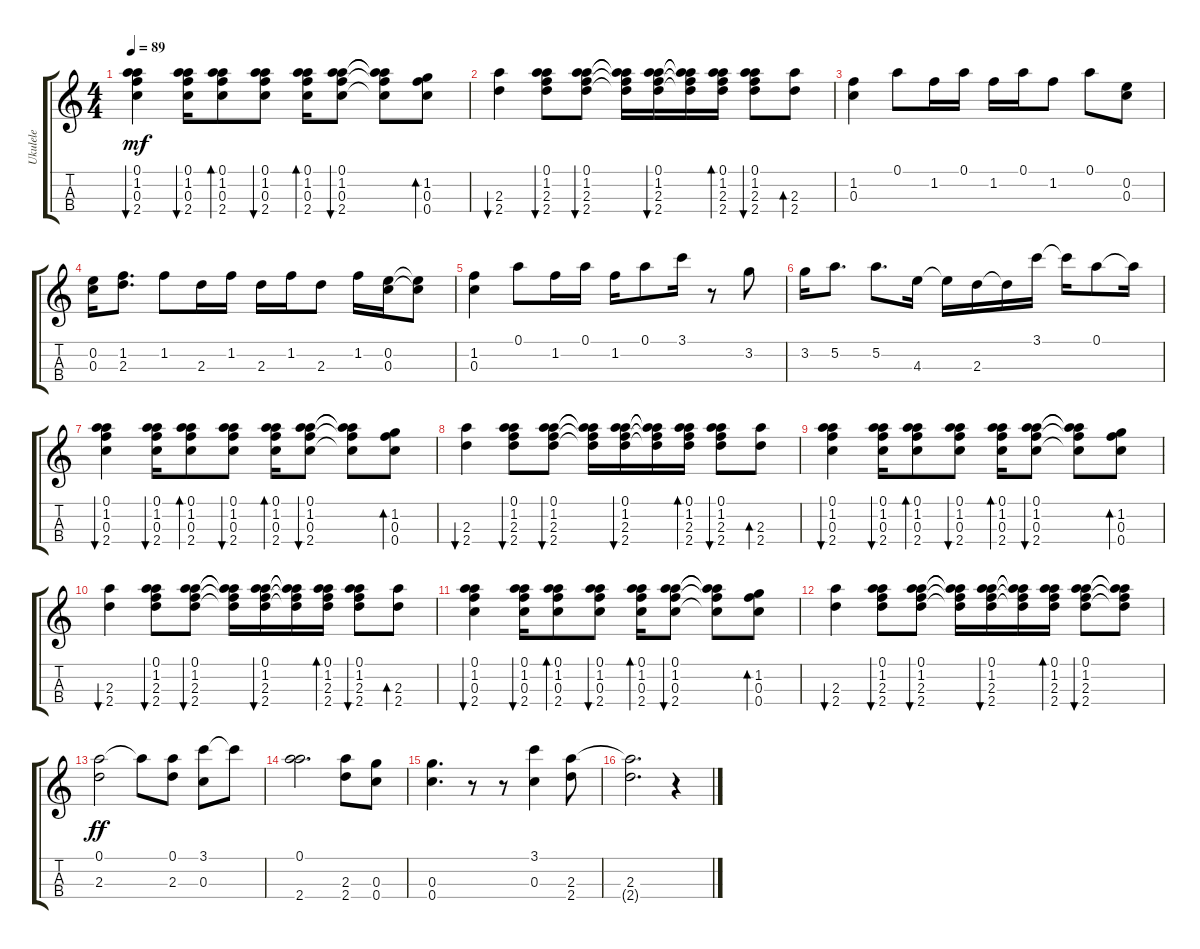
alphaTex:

\track ("Ukulele" "Ukulele") {instrument acousticguitarnylon}
\staff {score tabs}
\tuning (A4 E4 C4 G4) {hide}
\ts (4 4)
\tempo 89
\clef g2
\ks c
(0.1 1.2 0.3 2.4).4{bu 30 dy mf} (0.1 1.2 0.3 2.4).16{bu 30} (0.1 1.2 0.3 2.4).8{bd 30} (0.1 1.2 0.3 2.4).8{bu 30} (0.1 1.2 0.3 2.4).16{bd 30} (0.1 1.2 0.3 2.4).8{bu 30} (0.1{t} 1.2{t} 0.3{t} 2.4{t}).8 (1.2 0.3 0.4).8{bd 30} |
(2.3 2.4).4{bu 30} (0.1 1.2 2.3 2.4).8{bu 30} (0.1 1.2 2.3 2.4).8{bu 30} (0.1{t} 1.2{t} 2.3{t} 2.4{t}).16 (0.1 1.2 2.3 2.4).16{bu 30} (0.1{t} 1.2{t} 2.3{t} 2.4{t}).16 (0.1 1.2 2.3 2.4).16{bd 30} (0.1 1.2 2.3 2.4).8{bu 30} (2.3 2.4).8{bd 30} |
(1.2 0.3).4 0.1.8 1.2.16 0.1.16 1.2.16 0.1.16 1.2.8 0.1.8 (0.2 0.3).8 |
(0.2 0.3).16 (1.2 2.3).8{d} 1.2.8 2.3.16 1.2.16 2.3.16 1.2.16 2.3.8 1.2.16 (0.2 0.3).16 (0.2{t} 0.3{t}).8 |
(1.2 0.3).4 0.1.8 1.2.16 0.1.16 1.2.16 0.1.8 3.1.16 r.8 3.2.8 |
3.2.16 5.2.8{d} 5.2.8{d} 4.3.16 4.3{t}.16 2.3.16 2.3{t}.16 3.1.16 3.1{t}.16 0.1.8 0.1{t}.16 |
(0.1 1.2 0.3 2.4).4{bu 30} (0.1 1.2 0.3 2.4).16{bu 30} (0.1 1.2 0.3 2.4).8{bd 30} (0.1 1.2 0.3 2.4).8{bu 30} (0.1 1.2 0.3 2.4).16{bd 30} (0.1 1.2 0.3 2.4).8{bu 30} (0.1{t} 1.2{t} 0.3{t} 2.4{t}).8 (1.2 0.3 0.4).8{bd 30} |
(2.3 2.4).4{bu 30} (0.1 1.2 2.3 2.4).8{bu 30} (0.1 1.2 2.3 2.4).8{bu 30} (0.1{t} 1.2{t} 2.3{t} 2.4{t}).16 (0.1 1.2 2.3 2.4).16{bu 30} (0.1{t} 1.2{t} 2.3{t} 2.4{t}).16 (0.1 1.2 2.3 2.4).16{bd 30} (0.1 1.2 2.3 2.4).8{bu 30} (2.3 2.4).8{bd 30} |
(0.1 1.2 0.3 2.4).4{bu 30} (0.1 1.2 0.3 2.4).16{bu 30} (0.1 1.2 0.3 2.4).8{bd 30} (0.1 1.2 0.3 2.4).8{bu 30} (0.1 1.2 0.3 2.4).16{bd 30} (0.1 1.2 0.3 2.4).8{bu 30} (0.1{t} 1.2{t} 0.3{t} 2.4{t}).8 (1.2 0.3 0.4).8{bd 30} |
(2.3 2.4).4{bu 30} (0.1 1.2 2.3 2.4).8{bu 30} (0.1 1.2 2.3 2.4).8{bu 30} (0.1{t} 1.2{t} 2.3{t} 2.4{t}).16 (0.1 1.2 2.3 2.4).16{bu 30} (0.1{t} 1.2{t} 2.3{t} 2.4{t}).16 (0.1 1.2 2.3 2.4).16{bd 30} (0.1 1.2 2.3 2.4).8{bu 30} (2.3 2.4).8{bd 30} |
(0.1 1.2 0.3 2.4).4{bu 30} (0.1 1.2 0.3 2.4).16{bu 30} (0.1 1.2 0.3 2.4).8{bd 30} (0.1 1.2 0.3 2.4).8{bu 30} (0.1 1.2 0.3 2.4).16{bd 30} (0.1 1.2 0.3 2.4).8{bu 30} (0.1{t} 1.2{t} 0.3{t} 2.4{t}).8 (1.2 0.3 0.4).8{bd 30} |
(2.3 2.4).4{bu 30} (0.1 1.2 2.3 2.4).8{bu 30} (0.1 1.2 2.3 2.4).8{bu 30} (0.1{t} 1.2{t} 2.3{t} 2.4{t}).16 (0.1 1.2 2.3 2.4).16{bu 30} (0.1{t} 1.2{t} 2.3{t} 2.4{t}).16 (0.1 1.2 2.3 2.4).16{bd 30} (0.1 1.2 2.3 2.4).8{bu 30} (0.1{t} 1.2{t} 2.3{t} 2.4{t}).8 |
(0.1 2.3).2{dy ff} 0.1{t}.8 (0.1 2.3).8 (3.1 0.3).8 3.1{t}.8 |
(0.1 2.4).2{d} (2.3 2.4).8 (0.3 0.4).8 |
(0.3 0.4).4{d} r.8 r.8 (3.1 0.3).4 (2.3 2.4).8 |
(2.3 2.4{t}).2{d} r.4
